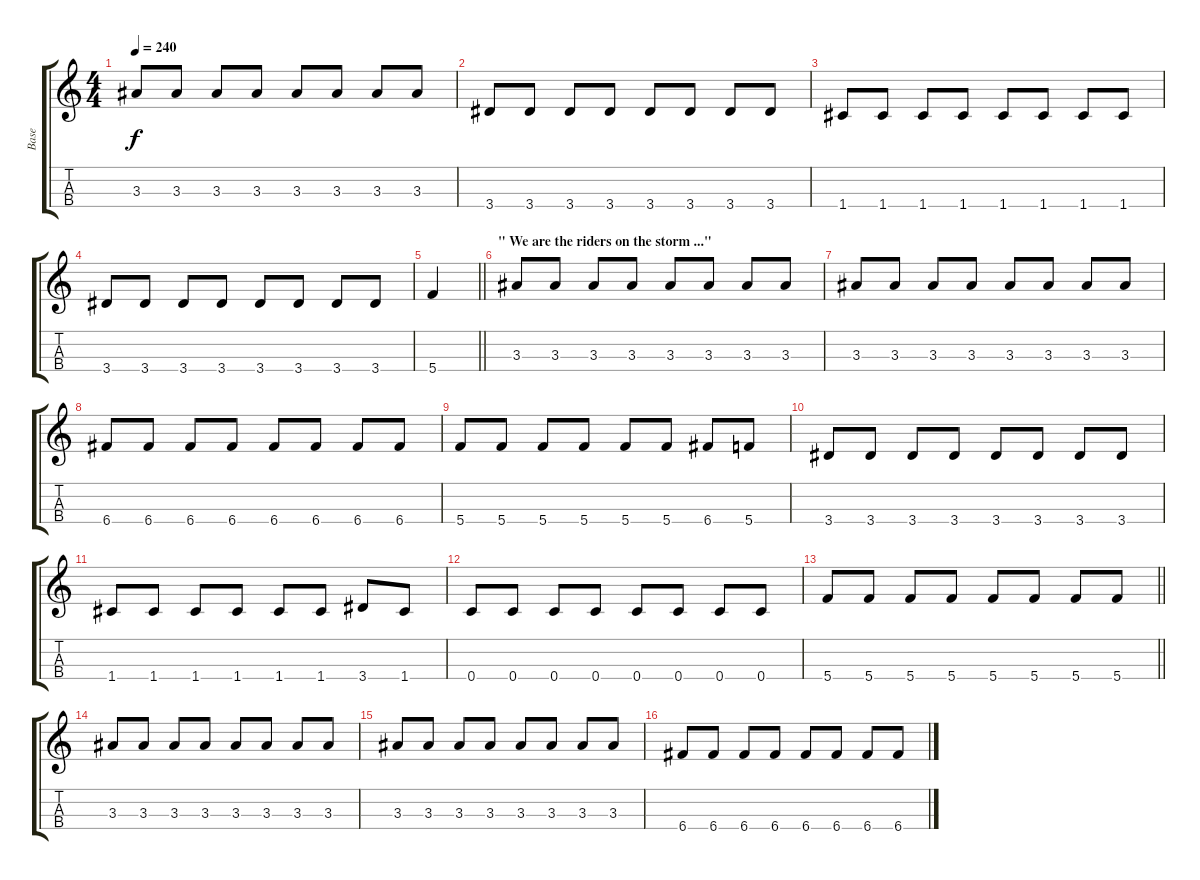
\track ("Base" "Base") {instrument electricbasspick}
\staff {score tabs}
\tuning (F4 C4 G3 C3) {hide}
\ts (4 4)
\tempo 240
\clef g2
\ks c
3.3.8{dy f} 3.3.8 3.3.8 3.3.8 3.3.8 3.3.8 3.3.8 3.3.8 |
3.4.8 3.4.8 3.4.8 3.4.8 3.4.8 3.4.8 3.4.8 3.4.8 |
1.4.8 1.4.8 1.4.8 1.4.8 1.4.8 1.4.8 1.4.8 1.4.8 |
3.4.8 3.4.8 3.4.8 3.4.8 3.4.8 3.4.8 3.4.8 3.4.8 |
\barLineRight lightlight
5.4.4 |
\section ("" "\" We are the riders on the storm ...\" ")
3.3.8 3.3.8 3.3.8 3.3.8 3.3.8 3.3.8 3.3.8 3.3.8 |
3.3.8 3.3.8 3.3.8 3.3.8 3.3.8 3.3.8 3.3.8 3.3.8 |
6.4.8 6.4.8 6.4.8 6.4.8 6.4.8 6.4.8 6.4.8 6.4.8 |
5.4.8 5.4.8 5.4.8 5.4.8 5.4.8 5.4.8 6.4.8 5.4.8 |
3.4.8 3.4.8 3.4.8 3.4.8 3.4.8 3.4.8 3.4.8 3.4.8 |
1.4.8 1.4.8 1.4.8 1.4.8 1.4.8 1.4.8 3.4.8 1.4.8 |
0.4.8 0.4.8 0.4.8 0.4.8 0.4.8 0.4.8 0.4.8 0.4.8 |
\barLineRight lightlight
5.4.8 5.4.8 5.4.8 5.4.8 5.4.8 5.4.8 5.4.8 5.4.8 |
3.3.8 3.3.8 3.3.8 3.3.8 3.3.8 3.3.8 3.3.8 3.3.8 |
3.3.8 3.3.8 3.3.8 3.3.8 3.3.8 3.3.8 3.3.8 3.3.8 |
6.4.8 6.4.8 6.4.8 6.4.8 6.4.8 6.4.8 6.4.8 6.4.8
